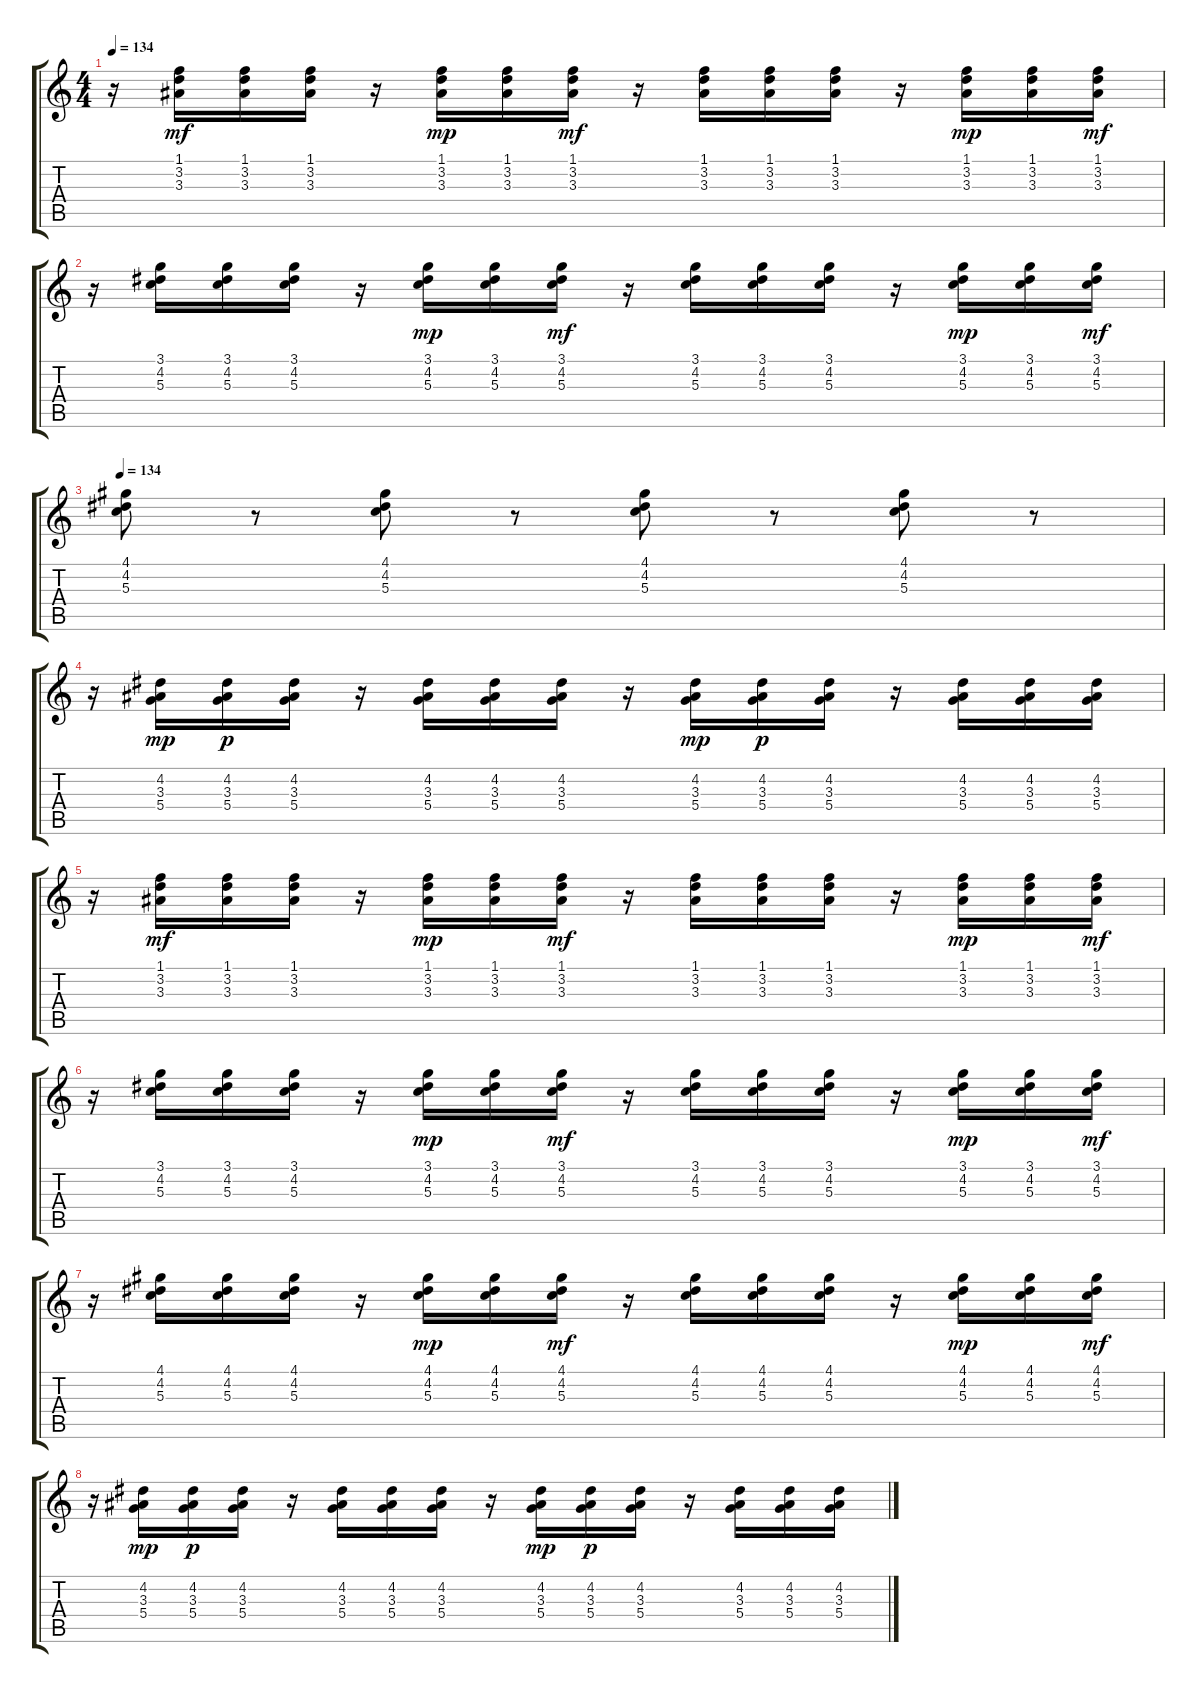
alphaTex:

\track "" {instrument acousticguitarnylon}
\staff {score tabs}
\tuning (E4 B3 G3 D3 A2 E2) {hide}
\ts (4 4)
\tempo 134
\clef g2
\ks c
r.16{dy p} (1.1 3.2 3.3).16{dy mf} (1.1 3.2 3.3).16 (1.1 3.2 3.3).16 r.16 (1.1 3.2 3.3).16{dy mp} (1.1 3.2 3.3).16 (1.1 3.2 3.3).16{dy mf} r.16 (1.1 3.2 3.3).16 (1.1 3.2 3.3).16 (1.1 3.2 3.3).16 r.16 (1.1 3.2 3.3).16{dy mp} (1.1 3.2 3.3).16 (1.1 3.2 3.3).16{dy mf} |
r.16 (3.1 4.2 5.3).16 (3.1 4.2 5.3).16 (3.1 4.2 5.3).16 r.16 (3.1 4.2 5.3).16{dy mp} (3.1 4.2 5.3).16 (3.1 4.2 5.3).16{dy mf} r.16 (3.1 4.2 5.3).16 (3.1 4.2 5.3).16 (3.1 4.2 5.3).16 r.16 (3.1 4.2 5.3).16{dy mp} (3.1 4.2 5.3).16 (3.1 4.2 5.3).16{dy mf} |
\tempo 134
(4.1 4.2 5.3).8 r.8 (4.1 4.2 5.3).8 r.8 (4.1 4.2 5.3).8 r.8 (4.1 4.2 5.3).8 r.8 |
r.16 (4.2 3.3 5.4).16{dy mp} (4.2 3.3 5.4).16{dy p} (4.2 3.3 5.4).16 r.16 (4.2 3.3 5.4).16 (4.2 3.3 5.4).16 (4.2 3.3 5.4).16 r.16 (4.2 3.3 5.4).16{dy mp} (4.2 3.3 5.4).16{dy p} (4.2 3.3 5.4).16 r.16 (4.2 3.3 5.4).16 (4.2 3.3 5.4).16 (4.2 3.3 5.4).16 |
r.16 (1.1 3.2 3.3).16{dy mf} (1.1 3.2 3.3).16 (1.1 3.2 3.3).16 r.16 (1.1 3.2 3.3).16{dy mp} (1.1 3.2 3.3).16 (1.1 3.2 3.3).16{dy mf} r.16 (1.1 3.2 3.3).16 (1.1 3.2 3.3).16 (1.1 3.2 3.3).16 r.16 (1.1 3.2 3.3).16{dy mp} (1.1 3.2 3.3).16 (1.1 3.2 3.3).16{dy mf} |
r.16 (3.1 4.2 5.3).16 (3.1 4.2 5.3).16 (3.1 4.2 5.3).16 r.16 (3.1 4.2 5.3).16{dy mp} (3.1 4.2 5.3).16 (3.1 4.2 5.3).16{dy mf} r.16 (3.1 4.2 5.3).16 (3.1 4.2 5.3).16 (3.1 4.2 5.3).16 r.16 (3.1 4.2 5.3).16{dy mp} (3.1 4.2 5.3).16 (3.1 4.2 5.3).16{dy mf} |
r.16 (4.1 4.2 5.3).16 (4.1 4.2 5.3).16 (4.1 4.2 5.3).16 r.16 (4.1 4.2 5.3).16{dy mp} (4.1 4.2 5.3).16 (4.1 4.2 5.3).16{dy mf} r.16 (4.1 4.2 5.3).16 (4.1 4.2 5.3).16 (4.1 4.2 5.3).16 r.16 (4.1 4.2 5.3).16{dy mp} (4.1 4.2 5.3).16 (4.1 4.2 5.3).16{dy mf} |
r.16 (4.2 3.3 5.4).16{dy mp} (4.2 3.3 5.4).16{dy p} (4.2 3.3 5.4).16 r.16 (4.2 3.3 5.4).16 (4.2 3.3 5.4).16 (4.2 3.3 5.4).16 r.16 (4.2 3.3 5.4).16{dy mp} (4.2 3.3 5.4).16{dy p} (4.2 3.3 5.4).16 r.16 (4.2 3.3 5.4).16 (4.2 3.3 5.4).16 (4.2 3.3 5.4).16
